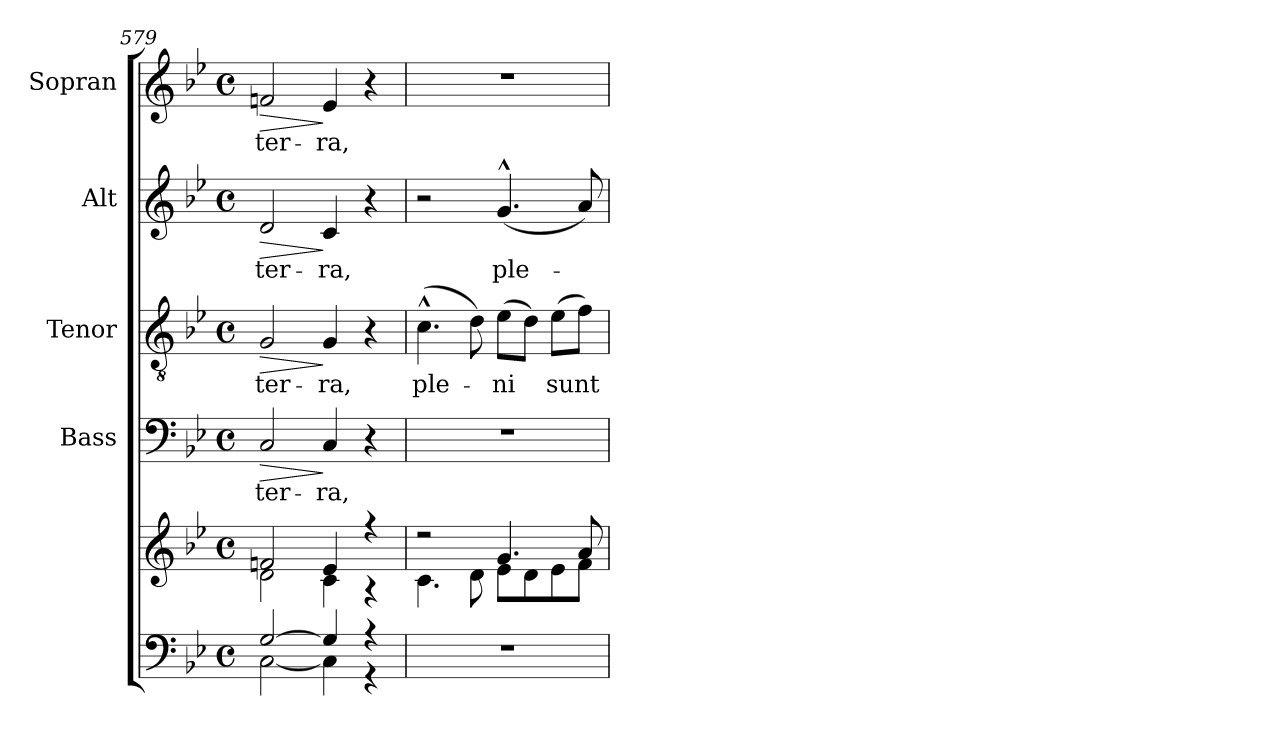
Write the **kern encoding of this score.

**kern	**kern	**kern	**text	**dynam	**kern	**text	**dynam	**kern	**text	**dynam	**kern	**text	**dynam
*part5	*part5	*part4	*part4	*part4	*part3	*part3	*part3	*part2	*part2	*part2	*part1	*part1	*part1
*staff6	*staff5	*staff4	*staff4	*staff4	*staff3	*staff3	*staff3	*staff2	*staff2	*staff2	*staff1	*staff1	*staff1
*	*	*I"Bass	*	*	*I"Tenor	*	*	*I"Alt	*	*	*I"Sopran	*	*
*	*	*I'B.	*	*	*I'T.	*	*	*I'A.	*	*	*I'S.	*	*
*clefF4	*clefG2	*clefF4	*	*	*clefGv2	*	*	*clefG2	*	*	*clefG2	*	*
*k[b-e-]	*k[b-e-]	*k[b-e-]	*	*	*k[b-e-]	*	*	*k[b-e-]	*	*	*k[b-e-]	*	*
*B-:	*B-:	*B-:	*	*	*B-:	*	*	*B-:	*	*	*B-:	*	*
*M4/4	*M4/4	*M4/4	*	*	*M4/4	*	*	*M4/4	*	*	*M4/4	*	*
*met(c)	*met(c)	*met(c)	*	*	*met(c)	*	*	*met(c)	*	*	*met(c)	*	*
=579	=579	=579	=579	=579	=579	=579	=579	=579	=579	=579	=579	=579	=579
*^	*^	*	*	*	*	*	*	*	*	*	*	*	*
!	!	!	!	!	!LO:LY:b	!LO:HP:b	!	!LO:LY:b	!LO:HP:b	!	!LO:LY:b	!LO:HP:b	!	!LO:LY:b	!LO:HP:b
[>2G/	[<2C\	2fn/	2d\	2C/	ter-	>	2G/	ter-	>	2d/	ter-	>	2fn/	ter-	>
!	!	!	!	!	!LO:LY:b	!	!	!LO:LY:b	!	!	!LO:LY:b	!	!	!LO:LY:b	!
4G/]	4C\]	4e-/	4c\	4C/	-ra,	]	4G/	-ra,	]	4c/	-ra,	]	4e-/	-ra,	]
4r	4r	4r	4r	4r	.	.	4r	.	.	4r	.	.	4r	.	.
=580	=580	=580	=580	=580	=580	=580	=580	=580	=580	=580	=580	=580	=580	=580	=580
!	!	!	!	!	!	!	!	!LO:LY:b	!	!	!	!	!	!	!
*v	*v	*	*	*	*	*	*	*	*	*	*	*	*	*	*
1r	2r	4.c\	1r	.	.	(>4.c^^>\	ple-	.	2r	.	.	1r	.	.
.	.	8d\	.	.	.	8d\)	.	.	.	.	.	.	.	.
!	!	!	!	!	!	!	!LO:LY:b	!	!	!LO:LY:b	!	!	!	!
.	4.g/	8e-\L	.	.	.	(>8e-\L	-ni	.	(<4.g^^>/	ple-	.	.	.	.
.	.	8d\	.	.	.	8d\J)	.	.	.	.	.	.	.	.
!	!	!	!	!	!	!	!LO:LY:b	!	!	!	!	!	!	!
.	.	8e-\	.	.	.	(>8e-\L	sunt	.	.	.	.	.	.	.
.	8a/	8f\J	.	.	.	8f\J)	.	.	8a/)	.	.	.	.	.
*	*v	*v	*	*	*	*	*	*	*	*	*	*	*	*
=	=	=	=	=	=	=	=	=	=	=	=	=	=
*-	*-	*-	*-	*-	*-	*-	*-	*-	*-	*-	*-	*-	*-
